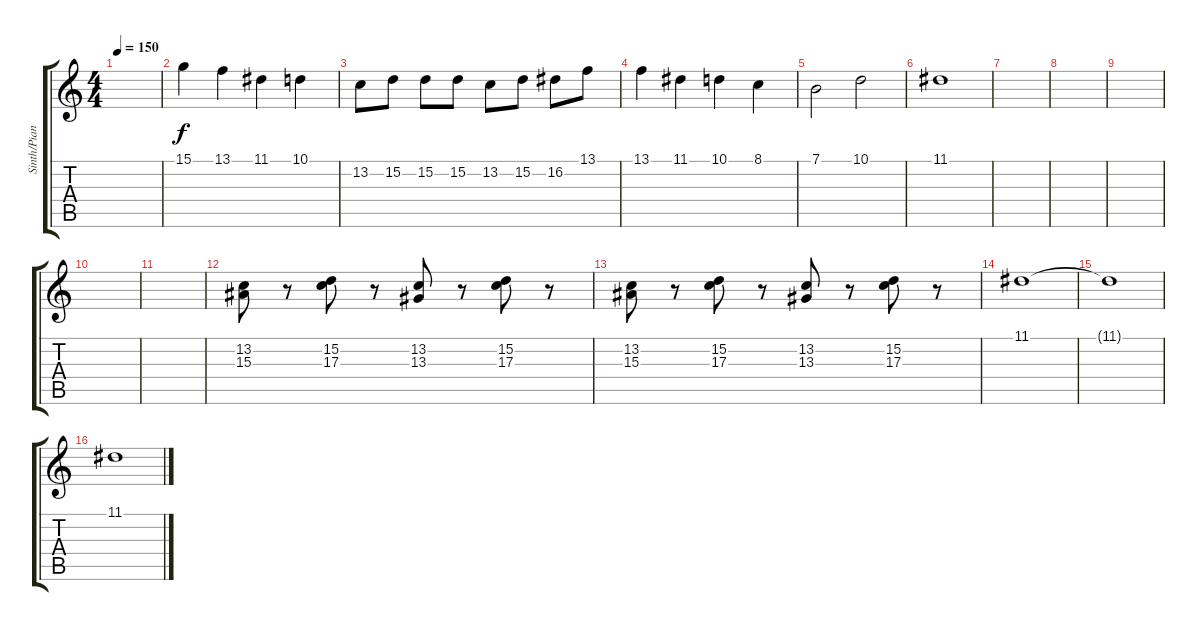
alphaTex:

\track ("Sinth/Piano" "Sinth/Pian") {instrument stringensemble1}
\staff {score tabs}
\tuning (E4 B3 G3 D3 A2 E2) {hide}
\ts (4 4)
\tempo 150
\clef g2
\ks c
|
15.1.4 13.1.4 11.1.4 10.1.4 |
13.2.8 15.2.8 15.2.8 15.2.8 13.2.8 15.2.8 16.2.8 13.1.8 |
13.1.4 11.1.4 10.1.4 8.1.4 |
7.1.2 10.1.2 |
11.1.1 |
|
|
|
|
|
(13.2 15.3).8 r.8 (15.2 17.3).8 r.8 (13.2 13.3).8 r.8 (15.2 17.3).8 r.8 |
(13.2 15.3).8 r.8 (15.2 17.3).8 r.8 (13.2 13.3).8 r.8 (15.2 17.3).8 r.8 |
11.1.1 |
11.1{t}.1 |
11.1.1
